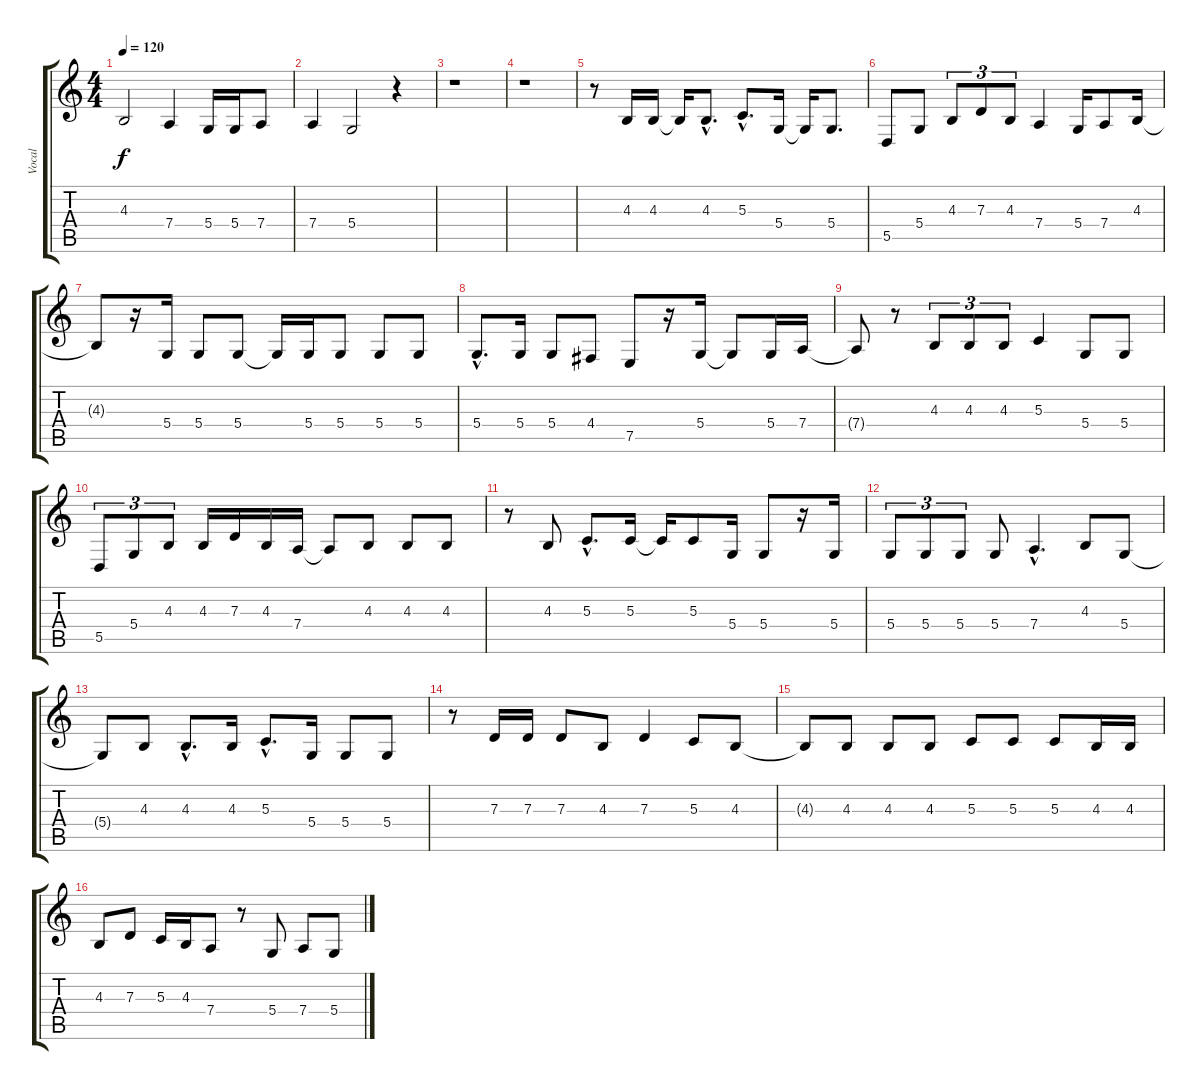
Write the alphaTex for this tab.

\track ("Vocal" "Vocal") {instrument violin}
\staff {score tabs}
\tuning (E4 B3 G3 D3 A2 E2) {hide}
\ts (4 4)
\tempo 120
\clef g2
\ks c
4.3.2{dy f} 7.4.4 5.4.16 5.4.16 7.4.8 |
7.4.4 5.4.2 r.4 |
r.1 |
r.1 |
r.8 4.3.16 4.3.16 4.3{t}.16 4.3{hac}.8{d} 5.3{hac}.8{d} 5.4.16 5.4{t}.16 5.4.8{d} |
5.5.8 5.4.8 4.3.8{tu (3 2)} 7.3.8{tu (3 2)} 4.3.8{tu (3 2)} 7.4.4 5.4.16 7.4.8 4.3.16 |
4.3{t}.8 r.16 5.4.16 5.4.8 5.4.8 5.4{t}.16 5.4.16 5.4.8 5.4.8 5.4.8 |
5.4{hac}.8{d} 5.4.16 5.4.8 4.4.8 7.5.8 r.16 5.4.16 5.4{t}.8 5.4.16 7.4.16 |
7.4{t}.8 r.8 4.3.8{tu (3 2)} 4.3.8{tu (3 2)} 4.3.8{tu (3 2)} 5.3.4 5.4.8 5.4.8 |
5.5.8{tu (3 2)} 5.4.8{tu (3 2)} 4.3.8{tu (3 2)} 4.3.16 7.3.16 4.3.16 7.4.16 7.4{t}.8 4.3.8 4.3.8 4.3.8 |
r.8 4.3.8 5.3{hac}.8{d} 5.3.16 5.3{t}.16 5.3.8 5.4.16 5.4.8 r.16 5.4.16 |
5.4.8{tu (3 2)} 5.4.8{tu (3 2)} 5.4.8{tu (3 2)} 5.4.8 7.4{hac}.4{d} 4.3.8 5.4.8 |
5.4{t}.8 4.3.8 4.3{hac}.8{d} 4.3.16 5.3{hac}.8{d} 5.4.16 5.4.8 5.4.8 |
r.8 7.3.16 7.3.16 7.3.8 4.3.8 7.3.4 5.3.8 4.3.8 |
4.3{t}.8 4.3.8 4.3.8 4.3.8 5.3.8 5.3.8 5.3.8 4.3.16 4.3.16 |
4.3.8 7.3.8 5.3.16 4.3.16 7.4.8 r.8 5.4.8 7.4.8 5.4.8
